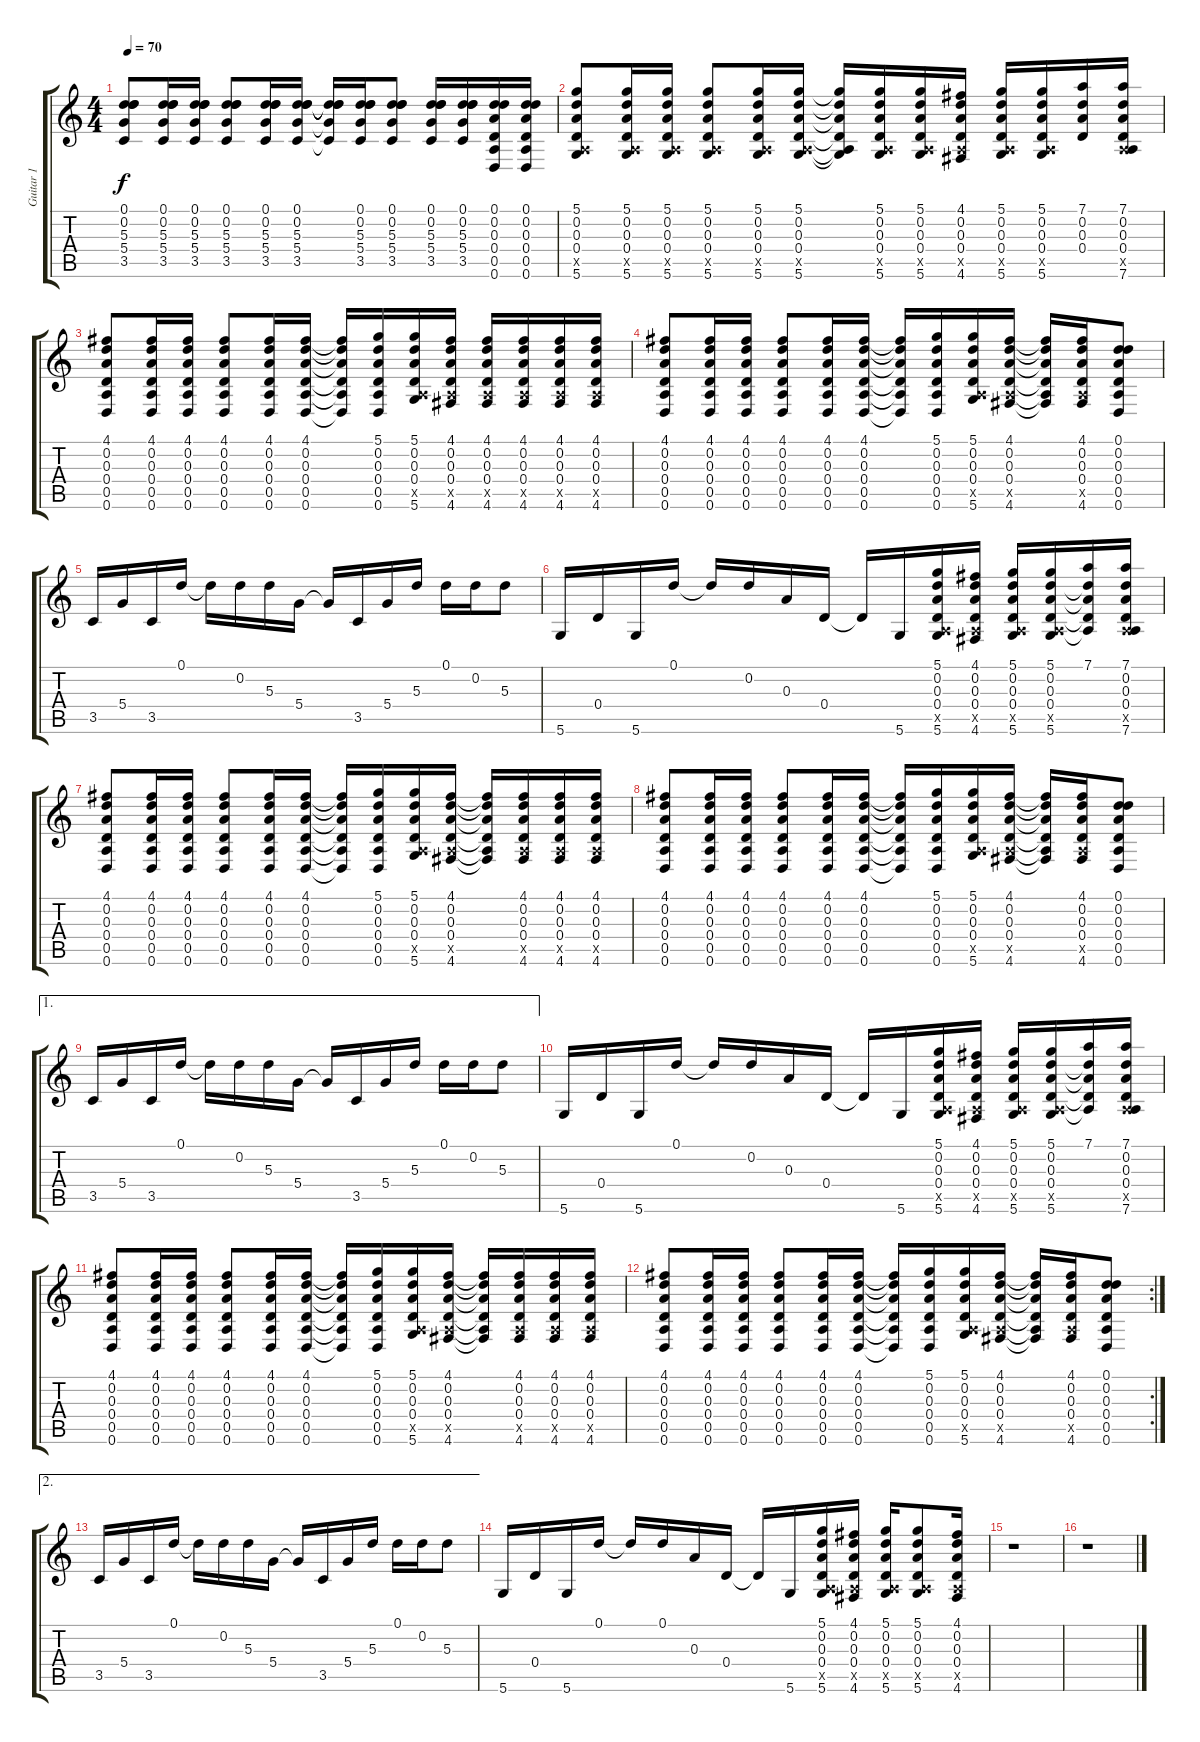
\track ("Guitar 1" "Guitar 1") {instrument electricguitarclean}
\staff {score tabs}
\tuning (D4 D4 A3 D3 A2 D2) {hide}
\ts (4 4)
\tempo 70
\clef g2
\ks c
(0.1 0.2 5.3 5.4 3.5).8{dy f} (0.1 0.2 5.3 5.4 3.5).16 (0.1 0.2 5.3 5.4 3.5).16 (0.1 0.2 5.3 5.4 3.5).8 (0.1 0.2 5.3 5.4 3.5).16 (0.1 0.2 5.3 5.4 3.5).16 (0.1{t} 0.2{t} 5.3{t} 5.4{t} 3.5{t}).16 (0.1 0.2 5.3 5.4 3.5).16 (0.1 0.2 5.3 5.4 3.5).8 (0.1 0.2 5.3 5.4 3.5).16 (0.1 0.2 5.3 5.4 3.5).16 (0.1 0.2 0.3 0.4 0.5 0.6).16 (0.1 0.2 0.3 0.4 0.5 0.6).16 |
(5.1 0.2 0.3 0.4 0.5{x} 5.6).8 (5.1 0.2 0.3 0.4 0.5{x} 5.6).16 (5.1 0.2 0.3 0.4 0.5{x} 5.6).16 (5.1 0.2 0.3 0.4 0.5{x} 5.6).8 (5.1 0.2 0.3 0.4 0.5{x} 5.6).16 (5.1 0.2 0.3 0.4 0.5{x} 5.6).16 (5.1{t} 0.2{t} 0.3{t} 0.4{t} 0.5{t} 5.6{t}).16 (5.1 0.2 0.3 0.4 0.5{x} 5.6).16 (5.1 0.2 0.3 0.4 0.5{x} 5.6).16 (4.1 0.2 0.3 0.4 0.5{x} 4.6).16 (5.1 0.2 0.3 0.4 0.5{x} 5.6).16 (5.1 0.2 0.3 0.4 0.5{x} 5.6).16 (7.1 0.2 0.3 0.4).16 (7.1 0.2 0.3 0.4 0.5{x} 7.6).16 |
(4.1 0.2 0.3 0.4 0.5 0.6).8 (4.1 0.2 0.3 0.4 0.5 0.6).16 (4.1 0.2 0.3 0.4 0.5 0.6).16 (4.1 0.2 0.3 0.4 0.5 0.6).8 (4.1 0.2 0.3 0.4 0.5 0.6).16 (4.1 0.2 0.3 0.4 0.5 0.6).16 (4.1{t} 0.2{t} 0.3{t} 0.4{t} 0.5{t} 0.6{t}).16 (5.1 0.2 0.3 0.4 0.5 0.6).16 (5.1 0.2 0.3 0.4 0.5{x} 5.6).16 (4.1 0.2 0.3 0.4 0.5{x} 4.6).16 (4.1 0.2 0.3 0.4 0.5{x} 4.6).16 (4.1 0.2 0.3 0.4 0.5{x} 4.6).16 (4.1 0.2 0.3 0.4 0.5{x} 4.6).16 (4.1 0.2 0.3 0.4 0.5{x} 4.6).16 |
(4.1 0.2 0.3 0.4 0.5 0.6).8 (4.1 0.2 0.3 0.4 0.5 0.6).16 (4.1 0.2 0.3 0.4 0.5 0.6).16 (4.1 0.2 0.3 0.4 0.5 0.6).8 (4.1 0.2 0.3 0.4 0.5 0.6).16 (4.1 0.2 0.3 0.4 0.5 0.6).16 (4.1{t} 0.2{t} 0.3{t} 0.4{t} 0.5{t} 0.6{t}).16 (5.1 0.2 0.3 0.4 0.5 0.6).16 (5.1 0.2 0.3 0.4 0.5{x} 5.6).16 (4.1 0.2 0.3 0.4 0.5{x} 4.6).16 (4.1{t} 0.2{t} 0.3{t} 0.4{t} 0.5{t} 4.6{t}).16 (4.1 0.2 0.3 0.4 0.5{x} 4.6).16 (0.1 0.2 0.3 0.4 0.5 0.6).8 |
3.5.16 5.4.16 3.5.16 0.1.16 0.1{t}.16 0.2.16 5.3.16 5.4.16 5.4{t}.16 3.5.16 5.4.16 5.3.16 0.1.16 0.2.16 5.3.8 |
5.6.16 0.4.16 5.6.16 0.1.16 0.1{t}.16 0.2.16 0.3.16 0.4.16 0.4{t}.16 5.6.16 (5.1 0.2 0.3 0.4 0.5{x} 5.6).16 (4.1 0.2 0.3 0.4 0.5{x} 4.6).16 (5.1 0.2 0.3 0.4 0.5{x} 5.6).16 (5.1 0.2 0.3 0.4 0.5{x} 5.6).16 (7.1 0.2{t} 0.3{t} 0.4{t} 0.5{t}).16 (7.1 0.2 0.3 0.4 0.5{x} 7.6).16 |
(4.1 0.2 0.3 0.4 0.5 0.6).8 (4.1 0.2 0.3 0.4 0.5 0.6).16 (4.1 0.2 0.3 0.4 0.5 0.6).16 (4.1 0.2 0.3 0.4 0.5 0.6).8 (4.1 0.2 0.3 0.4 0.5 0.6).16 (4.1 0.2 0.3 0.4 0.5 0.6).16 (4.1{t} 0.2{t} 0.3{t} 0.4{t} 0.5{t} 0.6{t}).16 (5.1 0.2 0.3 0.4 0.5 0.6).16 (5.1 0.2 0.3 0.4 0.5{x} 5.6).16 (4.1 0.2 0.3 0.4 0.5{x} 4.6).16 (4.1{t} 0.2{t} 0.3{t} 0.4{t} 0.5{t} 4.6{t}).16 (4.1 0.2 0.3 0.4 0.5{x} 4.6).16 (4.1 0.2 0.3 0.4 0.5{x} 4.6).16 (4.1 0.2 0.3 0.4 0.5{x} 4.6).16 |
(4.1 0.2 0.3 0.4 0.5 0.6).8 (4.1 0.2 0.3 0.4 0.5 0.6).16 (4.1 0.2 0.3 0.4 0.5 0.6).16 (4.1 0.2 0.3 0.4 0.5 0.6).8 (4.1 0.2 0.3 0.4 0.5 0.6).16 (4.1 0.2 0.3 0.4 0.5 0.6).16 (4.1{t} 0.2{t} 0.3{t} 0.4{t} 0.5{t} 0.6{t}).16 (5.1 0.2 0.3 0.4 0.5 0.6).16 (5.1 0.2 0.3 0.4 0.5{x} 5.6).16 (4.1 0.2 0.3 0.4 0.5{x} 4.6).16 (4.1{t} 0.2{t} 0.3{t} 0.4{t} 0.5{t} 4.6{t}).16 (4.1 0.2 0.3 0.4 0.5{x} 4.6).16 (0.1 0.2 0.3 0.4 0.5 0.6).8 |
\ae 1
3.5.16 5.4.16 3.5.16 0.1.16 0.1{t}.16 0.2.16 5.3.16 5.4.16 5.4{t}.16 3.5.16 5.4.16 5.3.16 0.1.16 0.2.16 5.3.8 |
5.6.16 0.4.16 5.6.16 0.1.16 0.1{t}.16 0.2.16 0.3.16 0.4.16 0.4{t}.16 5.6.16 (5.1 0.2 0.3 0.4 0.5{x} 5.6).16 (4.1 0.2 0.3 0.4 0.5{x} 4.6).16 (5.1 0.2 0.3 0.4 0.5{x} 5.6).16 (5.1 0.2 0.3 0.4 0.5{x} 5.6).16 (7.1 0.2{t} 0.3{t} 0.4{t} 0.5{t}).16 (7.1 0.2 0.3 0.4 0.5{x} 7.6).16 |
(4.1 0.2 0.3 0.4 0.5 0.6).8 (4.1 0.2 0.3 0.4 0.5 0.6).16 (4.1 0.2 0.3 0.4 0.5 0.6).16 (4.1 0.2 0.3 0.4 0.5 0.6).8 (4.1 0.2 0.3 0.4 0.5 0.6).16 (4.1 0.2 0.3 0.4 0.5 0.6).16 (4.1{t} 0.2{t} 0.3{t} 0.4{t} 0.5{t} 0.6{t}).16 (5.1 0.2 0.3 0.4 0.5 0.6).16 (5.1 0.2 0.3 0.4 0.5{x} 5.6).16 (4.1 0.2 0.3 0.4 0.5{x} 4.6).16 (4.1{t} 0.2{t} 0.3{t} 0.4{t} 0.5{t} 4.6{t}).16 (4.1 0.2 0.3 0.4 0.5{x} 4.6).16 (4.1 0.2 0.3 0.4 0.5{x} 4.6).16 (4.1 0.2 0.3 0.4 0.5{x} 4.6).16 |
\rc 2
(4.1 0.2 0.3 0.4 0.5 0.6).8 (4.1 0.2 0.3 0.4 0.5 0.6).16 (4.1 0.2 0.3 0.4 0.5 0.6).16 (4.1 0.2 0.3 0.4 0.5 0.6).8 (4.1 0.2 0.3 0.4 0.5 0.6).16 (4.1 0.2 0.3 0.4 0.5 0.6).16 (4.1{t} 0.2{t} 0.3{t} 0.4{t} 0.5{t} 0.6{t}).16 (5.1 0.2 0.3 0.4 0.5 0.6).16 (5.1 0.2 0.3 0.4 0.5{x} 5.6).16 (4.1 0.2 0.3 0.4 0.5{x} 4.6).16 (4.1{t} 0.2{t} 0.3{t} 0.4{t} 0.5{t} 4.6{t}).16 (4.1 0.2 0.3 0.4 0.5{x} 4.6).16 (0.1 0.2 0.3 0.4 0.5 0.6).8 |
\ae 2
3.5.16 5.4.16 3.5.16 0.1.16 0.1{t}.16 0.2.16 5.3.16 5.4.16 5.4{t}.16 3.5.16 5.4.16 5.3.16 0.1.16 0.2.16 5.3.8 |
5.6.16 0.4.16 5.6.16 0.1.16 0.1{t}.16 0.1.16 0.3.16 0.4.16 0.4{t}.16 5.6.16 (5.1 0.2 0.3 0.4 0.5{x} 5.6).16 (4.1 0.2 0.3 0.4 0.5{x} 4.6).16 (5.1 0.2 0.3 0.4 0.5{x} 5.6).16 (5.1 0.2 0.3 0.4 0.5{x} 5.6).8 (4.1 0.2 0.3 0.4 0.5{x} 4.6).16 |
r.1 |
r.1
